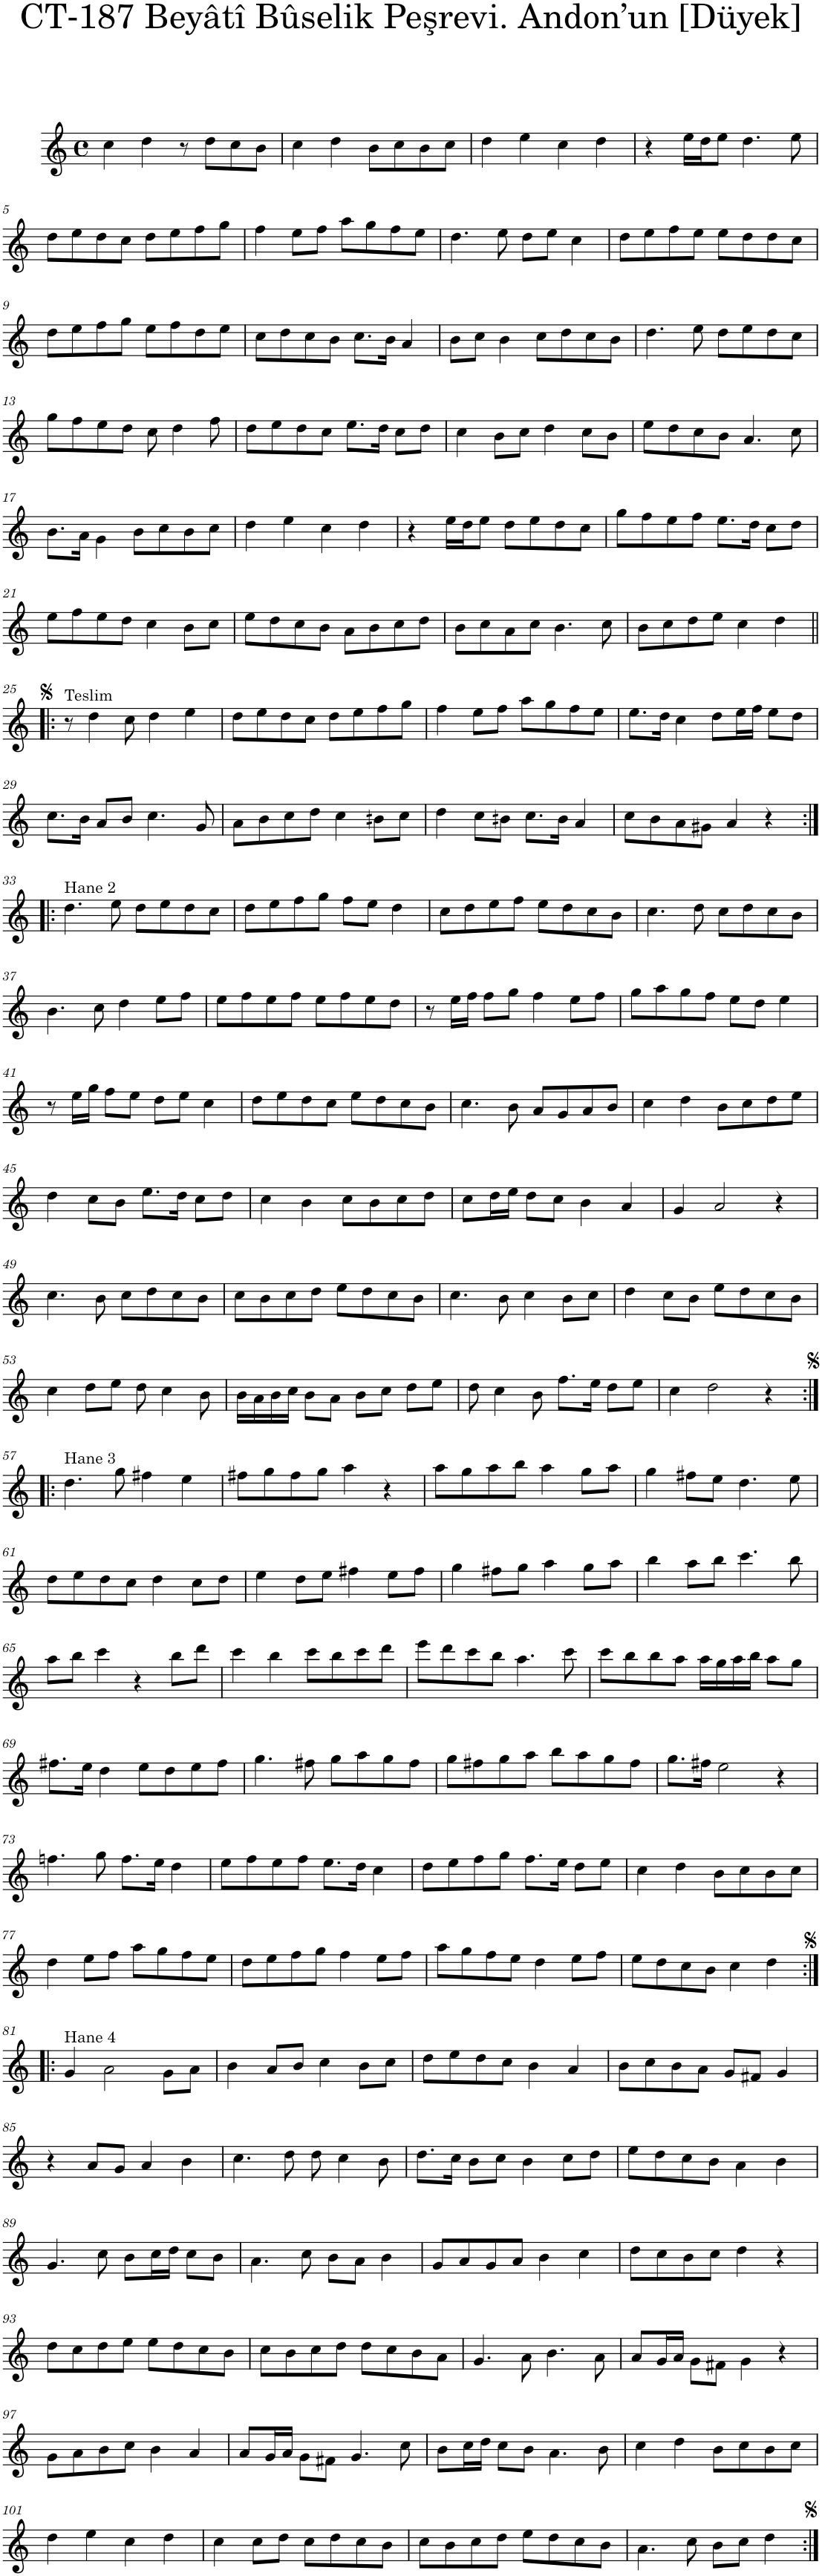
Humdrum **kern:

**kern
*part1
*staff1
*I"Voice
*I'Vo.
*clefG2
*k[]
*M4/4
*met(c)
=1
4cc\
4dd\
8r
8dd\L
8cc\
8b\J
=2
4cc\
4dd\
8b\L
8cc\
8b\
8cc\J
=3
4dd\
4ee\
4cc\
4dd\
=4
4r
16ee\LL
16dd\J
8ee\J
4.dd\
8ee\
!!LO:LB:g=z
=5
8dd\L
8ee\
8dd\
8cc\J
8dd\L
8ee\
8ff\
8gg\J
=6
4ff\
8ee\L
8ff\J
8aa\L
8gg\
8ff\
8ee\J
=7
4.dd\
8ee\
8dd\L
8ee\J
4cc\
=8
8dd\L
8ee\
8ff\
8ee\J
8ee\L
8dd\
8dd\
8cc\J
!!LO:LB:g=z
=9
8dd\L
8ee\
8ff\
8gg\J
8ee\L
8ff\
8dd\
8ee\J
=10
8cc\L
8dd\
8cc\
8b\J
8.cc\L
16b\Jk
4a/
=11
8b\L
8cc\J
4b\
8cc\L
8dd\
8cc\
8b\J
=12
4.dd\
8ee\
8dd\L
8ee\
8dd\
8cc\J
!!LO:LB:g=z
=13
8gg\L
8ff\
8ee\
8dd\J
8cc\
4dd\
8ff\
=14
8dd\L
8ee\
8dd\
8cc\J
8.ee\L
16dd\Jk
8cc\L
8dd\J
=15
4cc\
8b\L
8cc\J
4dd\
8cc\L
8b\J
=16
8ee\L
8dd\
8cc\
8b\J
4.a/
8cc\
!!LO:LB:g=z
=17
8.b\L
16a\Jk
4g\
8b\L
8cc\
8b\
8cc\J
=18
4dd\
4ee\
4cc\
4dd\
=19
4r
16ee\LL
16dd\J
8ee\J
8dd\L
8ee\
8dd\
8cc\J
=20
8gg\L
8ff\
8ee\
8ff\J
8.ee\L
16dd\Jk
8cc\L
8dd\J
!!LO:LB:g=z
=21
8ee\L
8ff\
8ee\
8dd\J
4cc\
8b\L
8cc\J
=22
8ee\L
8dd\
8cc\
8b\J
8a\L
8b\
8cc\
8dd\J
=23
8b\L
8cc\
8a\
8cc\J
4.b\
8cc\
=24
8b\L
8cc\
8dd\
8ee\J
4cc\
4dd\
!!LO:LB:g=z
=25!|:
!LO:TX:a:t=Teslim
8r
4dd\
8cc\
4dd\
4ee\
=26
8dd\L
8ee\
8dd\
8cc\J
8dd\L
8ee\
8ff\
8gg\J
=27
4ff\
8ee\L
8ff\J
8aa\L
8gg\
8ff\
8ee\J
=28
8.ee\L
16dd\Jk
4cc\
8dd\L
16ee\L
16ff\JJ
8ee\L
8dd\J
!!LO:LB:g=z
=29
8.cc\L
16b\Jk
8a/L
8b/J
4.cc\
8g/
=30
8a\L
8b\
8cc\
8dd\J
4cc\
8bn\L
8cc\J
=31
4dd\
8cc\L
8bn\J
8.cc\L
16b\Jk
4a/
=32
8cc\L
8b\
8a\
8g#X\J
4a/
4r
!!LO:LB:g=z
=33:|!|:
!LO:TX:a:t=Hane 2
4.dd\
8ee\
8dd\L
8ee\
8dd\
8cc\J
=34
8dd\L
8ee\
8ff\
8gg\J
8ff\L
8ee\J
4dd\
=35
8cc\L
8dd\
8ee\
8ff\J
8ee\L
8dd\
8cc\
8b\J
=36
4.cc\
8dd\
8cc\L
8dd\
8cc\
8b\J
!!LO:LB:g=z
=37
4.b\
8cc\
4dd\
8ee\L
8ff\J
=38
8ee\L
8ff\
8ee\
8ff\J
8ee\L
8ff\
8ee\
8dd\J
=39
8r
16ee\LL
16ff\JJ
8ff\L
8gg\J
4ff\
8ee\L
8ff\J
=40
8gg\L
8aa\
8gg\
8ff\J
8ee\L
8dd\J
4ee\
!!LO:LB:g=z
=41
8r
16ee\LL
16gg\JJ
8ff\L
8ee\J
8dd\L
8ee\J
4cc\
=42
8dd\L
8ee\
8dd\
8cc\J
8ee\L
8dd\
8cc\
8b\J
=43
4.cc\
8b\
8a/L
8g/
8a/
8b/J
=44
4cc\
4dd\
8b\L
8cc\
8dd\
8ee\J
!!LO:LB:g=z
=45
4dd\
8cc\L
8b\J
8.ee\L
16dd\Jk
8cc\L
8dd\J
=46
4cc\
4b\
8cc\L
8b\
8cc\
8dd\J
=47
8cc\L
16dd\L
16ee\JJ
8dd\L
8cc\J
4b\
4a/
=48
4g/
2a/
4r
!!LO:LB:g=z
=49
4.cc\
8b\
8cc\L
8dd\
8cc\
8b\J
=50
8cc\L
8b\
8cc\
8dd\J
8ee\L
8dd\
8cc\
8b\J
=51
4.cc\
8b\
4cc\
8b\L
8cc\J
=52
4dd\
8cc\L
8b\J
8ee\L
8dd\
8cc\
8b\J
!!LO:LB:g=z
=53
4cc\
8dd\L
8ee\J
8dd\
4cc\
8b\
=54
16b\LL
16a\
16b\
16cc\JJ
8b\L
8a\J
8b\L
8cc\J
8dd\L
8ee\J
=55
8dd\
4cc\
8b\
8.ff\L
16ee\Jk
8dd\L
8ee\J
=56
4cc\
2dd\
4r
!!LO:LB:g=z
=57:|!|:
!LO:TX:a:t=Hane 3
4.dd\
8gg\
4ff#X\
4ee\
=58
8ff#X\L
8gg\
8ff#\
8gg\J
4aa\
4r
=59
8aa\L
8gg\
8aa\
8bb\J
4aa\
8gg\L
8aa\J
=60
4gg\
8ff#X\L
8ee\J
4.dd\
8ee\
!!LO:LB:g=z
=61
8dd\L
8ee\
8dd\
8cc\J
4dd\
8cc\L
8dd\J
=62
4ee\
8dd\L
8ee\J
4ff#X\
8ee\L
8ff#\J
=63
4gg\
8ff#X\L
8gg\J
4aa\
8gg\L
8aa\J
=64
4bb\
8aa\L
8bb\J
4.ccc\
8bb\
!!LO:LB:g=z
=65
8aa\L
8bb\J
4ccc\
4r
8bb\L
8ddd\J
=66
4ccc\
4bb\
8ccc\L
8bb\
8ccc\
8ddd\J
=67
8eee\L
8ddd\
8ccc\
8bb\J
4.aa\
8ccc\
=68
8ccc\L
8bb\
8bb\
8aa\J
16aa\LL
16gg\
16aa\
16bb\JJ
8aa\L
8gg\J
!!LO:LB:g=z
=69
8.ff#X\L
16ee\Jk
4dd\
8ee\L
8dd\
8ee\
8ff#\J
=70
4.gg\
8ff#X\
8gg\L
8aa\
8gg\
8ff#\J
=71
8gg\L
8ff#X\
8gg\
8aa\J
8bb\L
8aa\
8gg\
8ff#\J
=72
8.gg\L
16ff#X\Jk
2ee\
4r
!!LO:LB:g=z
=73
4.ffn\
8gg\
8.ff\L
16ee\Jk
4dd\
=74
8ee\L
8ff\
8ee\
8ff\J
8.ee\L
16dd\Jk
4cc\
=75
8dd\L
8ee\
8ff\
8gg\J
8.ff\L
16ee\Jk
8dd\L
8ee\J
=76
4cc\
4dd\
8b\L
8cc\
8b\
8cc\J
!!LO:LB:g=z
=77
4dd\
8ee\L
8ff\J
8aa\L
8gg\
8ff\
8ee\J
=78
8dd\L
8ee\
8ff\
8gg\J
4ff\
8ee\L
8ff\J
=79
8aa\L
8gg\
8ff\
8ee\J
4dd\
8ee\L
8ff\J
=80
8ee\L
8dd\
8cc\
8b\J
4cc\
4dd\
!!LO:LB:g=z
=81:|!|:
!LO:TX:a:t=Hane 4
4g/
2a\
8g\L
8a\J
=82
4b\
8a/L
8b/J
4cc\
8b\L
8cc\J
=83
8dd\L
8ee\
8dd\
8cc\J
4b\
4a/
=84
8b\L
8cc\
8b\
8a\J
8g/L
8f#X/J
4g/
!!LO:LB:g=z
=85
4r
8a/L
8g/J
4a/
4b\
=86
4.cc\
8dd\
8dd\
4cc\
8b\
=87
8.dd\L
16cc\Jk
8b\L
8cc\J
4b\
8cc\L
8dd\J
=88
8ee\L
8dd\
8cc\
8b\J
4a\
4b\
!!LO:LB:g=z
=89
4.g/
8cc\
8b\L
16cc\L
16dd\JJ
8cc\L
8b\J
=90
4.a\
8cc\
8b\L
8a\J
4b\
=91
8g/L
8a/
8g/
8a/J
4b\
4cc\
=92
8dd\L
8cc\
8b\
8cc\J
4dd\
4r
!!LO:LB:g=z
=93
8dd\L
8cc\
8dd\
8ee\J
8ee\L
8dd\
8cc\
8b\J
=94
8cc\L
8b\
8cc\
8dd\J
8dd\L
8cc\
8b\
8a\J
=95
4.g/
8a\
4.b\
8a\
=96
8a/L
16g/L
16a/JJ
8g\L
8f#X\J
4g\
4r
!!LO:LB:g=z
=97
8g\L
8a\
8b\
8cc\J
4b\
4a/
=98
8a/L
16g/L
16a/JJ
8g\L
8f#X\J
4.g/
8cc\
=99
8b\L
16cc\L
16dd\JJ
8cc\L
8b\J
4.a\
8b\
=100
4cc\
4dd\
8b\L
8cc\
8b\
8cc\J
!!LO:LB:g=z
=101
4dd\
4ee\
4cc\
4dd\
=102
4cc\
8cc\L
8dd\J
8cc\L
8dd\
8cc\
8b\J
=103
8cc\L
8b\
8cc\
8dd\J
8ee\L
8dd\
8cc\
8b\J
=104
4.a\
8cc\
8b\L
8cc\J
4dd\
=:|!
*-
